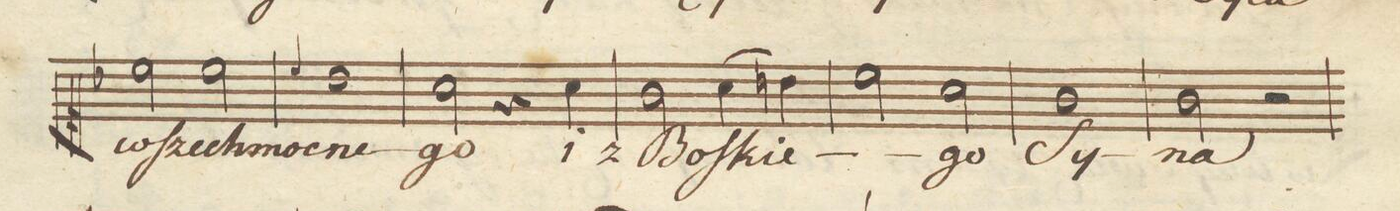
**kern	**text	**dynam
*I"Soprano	*	*
*clefC1	*	*
*k[b-]	*	*
*met(c|)	*	*
*M2/2	*	*
2cc\	wʃzech-	.
2cc\	-moc-	.
=132	=132	=132
1b-	-ne-	.
=133	=133	=133
2a\	-go	.
4r	.	.
4a\	i	.
=134	=134	=134
2g\	z_Boʃ-	.
(4a\	-kie-	.
4bn\)	.	.
=135	=135	=135
2cc\	.	.
2a\	-go	.
=136	=136	=136
1g	Sy-	.
=137	=137	=137
2g\	-na	.
2r	.	.
=138	=138	=138
*-	*-	*-
